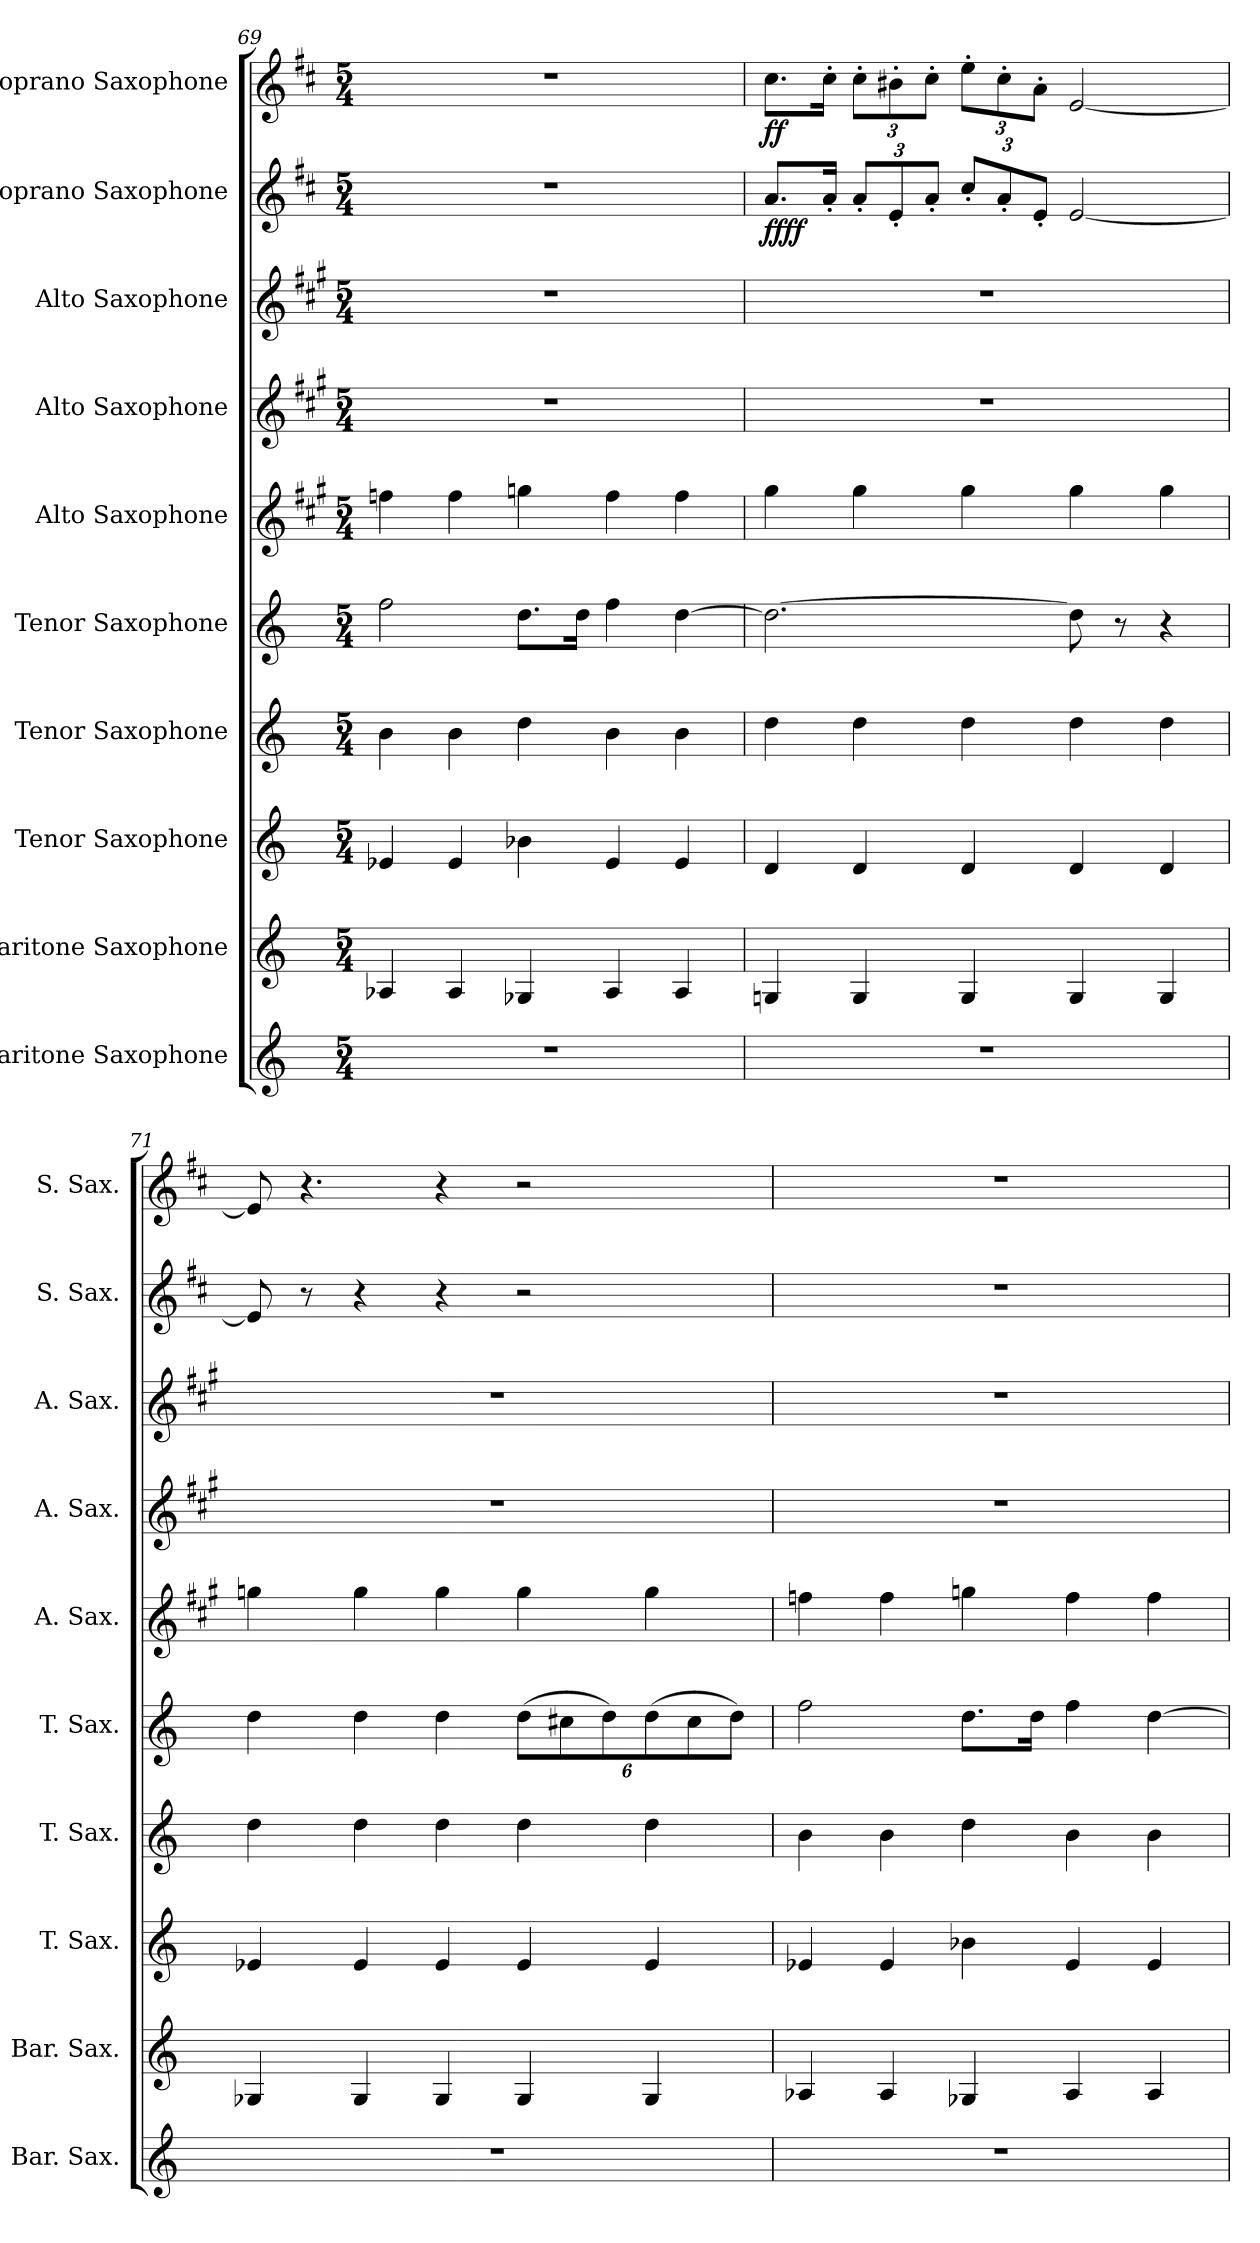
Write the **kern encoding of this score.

**kern	**kern	**kern	**kern	**kern	**kern	**kern	**kern	**kern	**dynam	**kern	**dynam
*part10	*part9	*part8	*part7	*part6	*part5	*part4	*part3	*part2	*part2	*part1	*part1
*staff10	*staff9	*staff8	*staff7	*staff6	*staff5	*staff4	*staff3	*staff2	*staff2	*staff1	*staff1
*I"Baritone Saxophone	*I"Baritone Saxophone	*I"Tenor Saxophone	*I"Tenor Saxophone	*I"Tenor Saxophone	*I"Alto Saxophone	*I"Alto Saxophone	*I"Alto Saxophone	*I"Soprano Saxophone	*	*I"Soprano Saxophone	*
*I'Bar. Sax.	*I'Bar. Sax.	*I'T. Sax.	*I'T. Sax.	*I'T. Sax.	*I'A. Sax.	*I'A. Sax.	*I'A. Sax.	*I'S. Sax.	*	*I'S. Sax.	*
*clefG2	*clefG2	*clefG2	*clefG2	*clefG2	*clefG2	*clefG2	*clefG2	*clefG2	*	*clefG2	*
*ITrd12c21	*ITrd12c21	*ITrd8c14	*ITrd8c14	*ITrd8c14	*ITrd5c9	*ITrd5c9	*ITrd5c9	*ITrd1c2	*	*ITrd1c2	*
*k[]	*k[]	*k[]	*k[]	*k[]	*k[]	*k[]	*k[]	*k[]	*	*k[]	*
*M5/4	*M5/4	*M5/4	*M5/4	*M5/4	*M5/4	*M5/4	*M5/4	*M5/4	*	*M5/4	*
=69	=69	=69	=69	=69	=69	=69	=69	=69	=69	=69	=69
4%5r	4AA-X/	4E-X/	4B\	2f\	4a-X\	4%5r	4%5r	4%5r	.	4%5r	.
.	4AA-/	4E-/	4B\	.	4a-\	.	.	.	.	.	.
.	4GG-X/	4B-X\	4d\	8.d\L	4b-X\	.	.	.	.	.	.
.	.	.	.	16d\Jk	.	.	.	.	.	.	.
.	4AA-/	4E-/	4B\	4f\	4a-\	.	.	.	.	.	.
.	4AA-/	4E-/	4B\	[4d\	4a-\	.	.	.	.	.	.
=70	=70	=70	=70	=70	=70	=70	=70	=70	=70	=70	=70
!	!	!	!	!	!	!	!	!	!LO:DY:b	!	!
!	!	!	!	!	!	!	!	!	!LO:DY:n=1:b	!	!LO:DY:b
4%5r	4GGn/	4D/	4d\	2.d\_	4b\	4%5r	4%5r	8.g/L	ff ff	8.b\L	ff
.	.	.	.	.	.	.	.	16g'/Jk	.	16b'\Jk	.
*	*	*	*	*	*	*	*	*Xbrackettup	*	*Xbrackettup	*
.	4GG/	4D/	4d\	.	4b\	.	.	12g'/L	.	12b'\L	.
.	.	.	.	.	.	.	.	12d'/	.	12a#X'\	.
.	.	.	.	.	.	.	.	12g'/J	.	12b'\J	.
.	4GG/	4D/	4d\	.	4b\	.	.	12b'/L	.	12dd'\L	.
.	.	.	.	.	.	.	.	12g'/	.	12b'\	.
.	.	.	.	.	.	.	.	12d'/J	.	12g'\J	.
.	4GG/	4D/	4d\	8d\]	4b\	.	.	[2d/	.	[2d/	.
.	.	.	.	8r	.	.	.	.	.	.	.
.	4GG/	4D/	4d\	4r	4b\	.	.	.	.	.	.
!!LO:PB:g=z
=71	=71	=71	=71	=71	=71	=71	=71	=71	=71	=71	=71
4%5r	4GG-X/	4E-X/	4d\	4d\	4b-X\	4%5r	4%5r	8d/]	.	8d/]	.
.	.	.	.	.	.	.	.	8r	.	4.r	.
.	4GG-/	4E-/	4d\	4d\	4b-\	.	.	4r	.	.	.
.	4GG-/	4E-/	4d\	4d\	4b-\	.	.	4r	.	4r	.
*	*	*	*	*Xbrackettup	*	*	*	*	*	*	*
.	4GG-/	4E-/	4d\	(12d\L	4b-\	.	.	2r	.	2r	.
.	.	.	.	12c#X\	.	.	.	.	.	.	.
.	.	.	.	12d\)	.	.	.	.	.	.	.
.	4GG-/	4E-/	4d\	(12d\	4b-\	.	.	.	.	.	.
.	.	.	.	12c#\	.	.	.	.	.	.	.
.	.	.	.	12d\J)	.	.	.	.	.	.	.
=72	=72	=72	=72	=72	=72	=72	=72	=72	=72	=72	=72
4%5r	4AA-X/	4E-X/	4B\	2f\	4a-X\	4%5r	4%5r	4%5r	.	4%5r	.
.	4AA-/	4E-/	4B\	.	4a-\	.	.	.	.	.	.
.	4GG-X/	4B-X\	4d\	8.d\L	4b-X\	.	.	.	.	.	.
.	.	.	.	16d\Jk	.	.	.	.	.	.	.
.	4AA-/	4E-/	4B\	4f\	4a-\	.	.	.	.	.	.
.	4AA-/	4E-/	4B\	[4d\	4a-\	.	.	.	.	.	.
=	=	=	=	=	=	=	=	=	=	=	=
*-	*-	*-	*-	*-	*-	*-	*-	*-	*-	*-	*-
